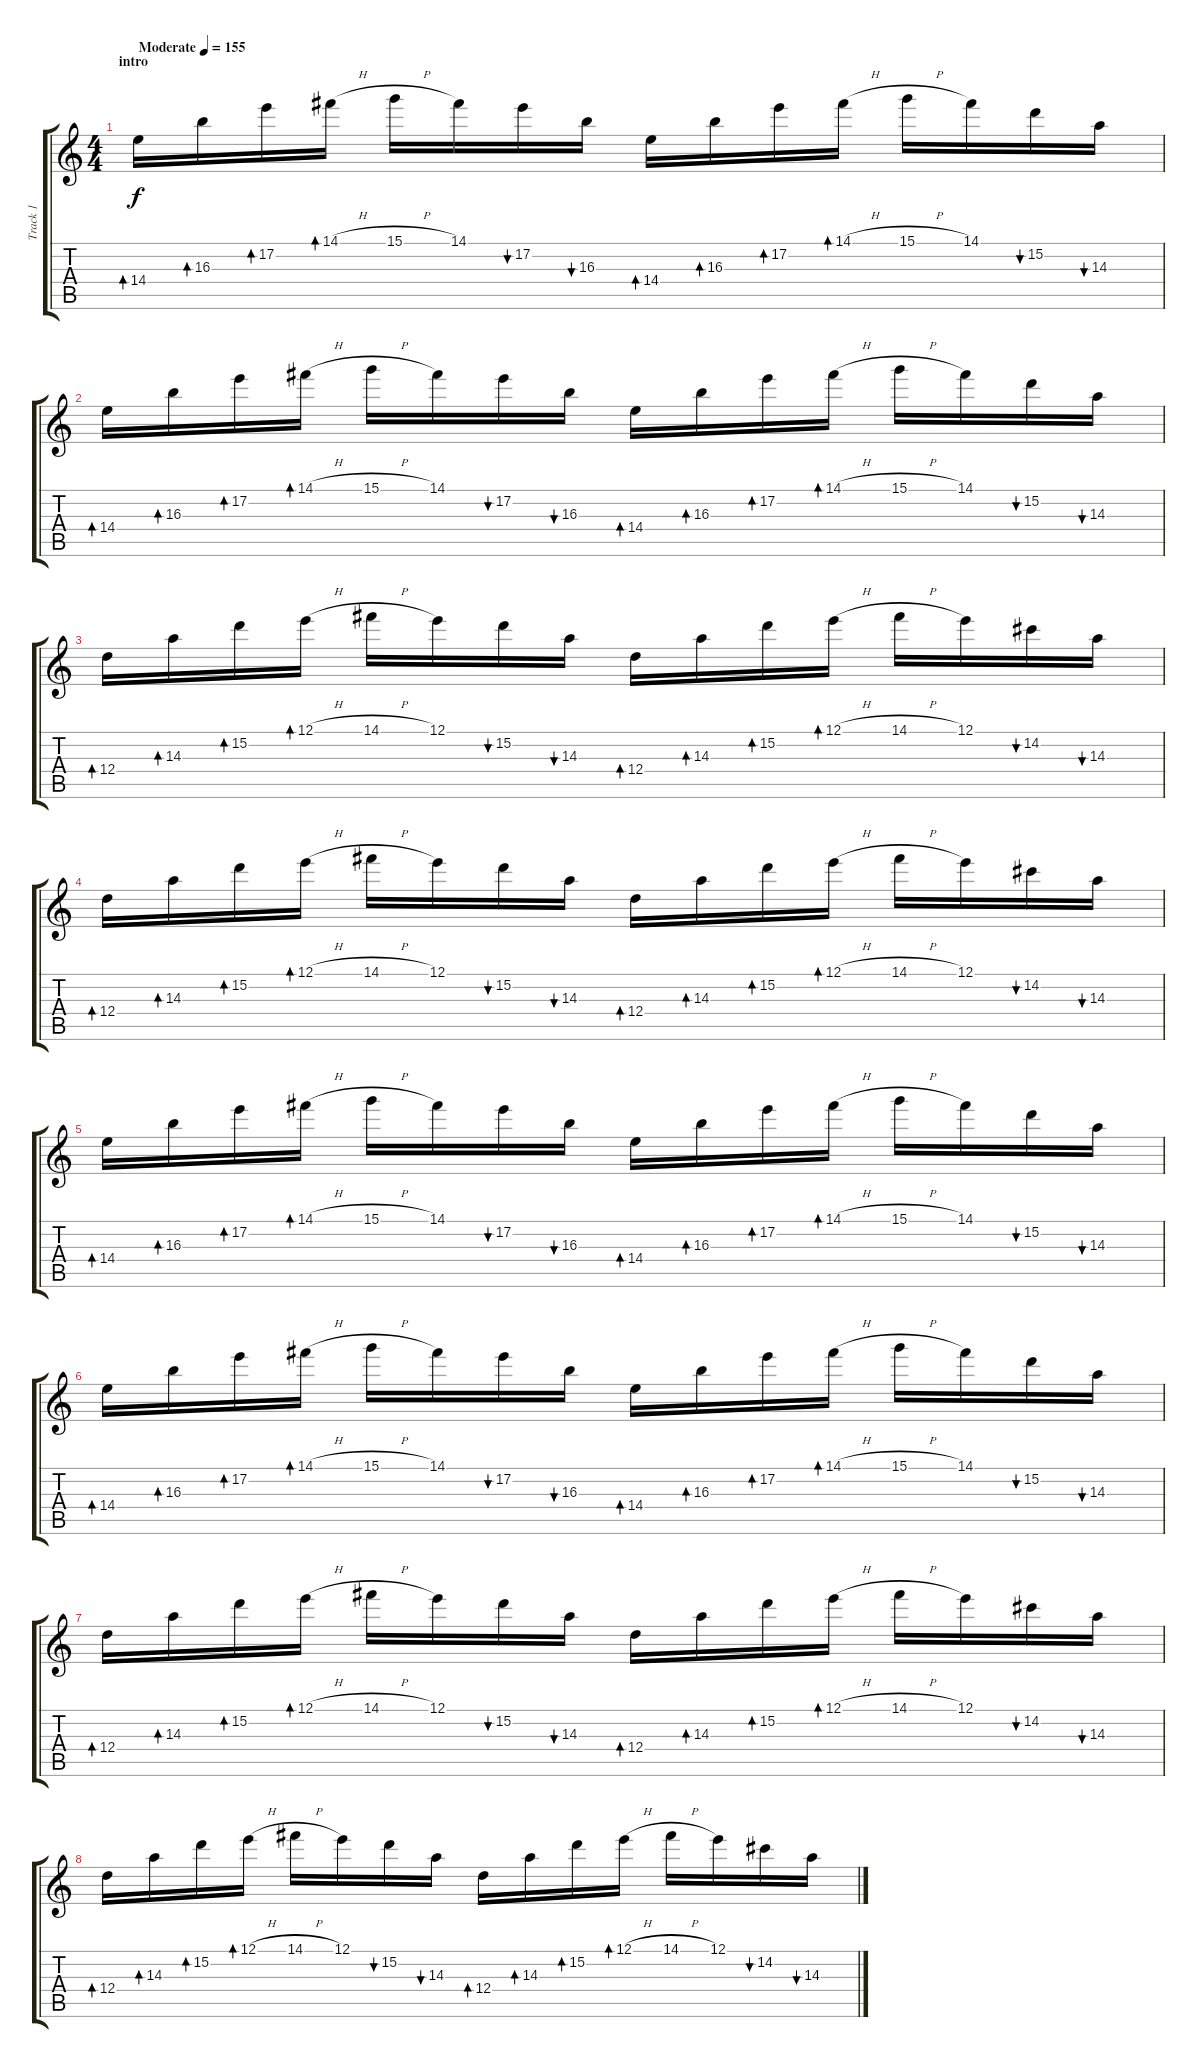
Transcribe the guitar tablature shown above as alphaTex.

\track ("Track 1" "Track 1") {instrument distortionguitar}
\staff {score tabs}
\tuning (E4 B3 G3 D3 A2 D2) {hide}
\ts (4 4)
\section ("" "intro")
\tempo (155 "Moderate")
\clef g2
\ks c
14.4.16{bd 60 dy f instrument distortionguitar} 16.3.16{bd 60} 17.2.16{bd 60} 14.1{h}.16{bd 60} 15.1{h}.16 14.1.16 17.2.16{bu 60} 16.3.16{bu 60} 14.4.16{bd 60} 16.3.16{bd 60} 17.2.16{bd 60} 14.1{h}.16{bd 60} 15.1{h}.16 14.1.16 15.2.16{bu 60} 14.3.16{bu 60} |
14.4.16{bd 60} 16.3.16{bd 60} 17.2.16{bd 60} 14.1{h}.16{bd 60} 15.1{h}.16 14.1.16 17.2.16{bu 60} 16.3.16{bu 60} 14.4.16{bd 60} 16.3.16{bd 60} 17.2.16{bd 60} 14.1{h}.16{bd 60} 15.1{h}.16 14.1.16 15.2.16{bu 60} 14.3.16{bu 60} |
12.4.16{bd 60} 14.3.16{bd 60} 15.2.16{bd 60} 12.1{h}.16{bd 60} 14.1{h}.16 12.1.16 15.2.16{bu 60} 14.3.16{bu 60} 12.4.16{bd 60} 14.3.16{bd 60} 15.2.16{bd 60} 12.1{h}.16{bd 60} 14.1{h}.16 12.1.16 14.2.16{bu 60} 14.3.16{bu 60} |
12.4.16{bd 60} 14.3.16{bd 60} 15.2.16{bd 60} 12.1{h}.16{bd 60} 14.1{h}.16 12.1.16 15.2.16{bu 60} 14.3.16{bu 60} 12.4.16{bd 60} 14.3.16{bd 60} 15.2.16{bd 60} 12.1{h}.16{bd 60} 14.1{h}.16 12.1.16 14.2.16{bu 60} 14.3.16{bu 60} |
14.4.16{bd 60} 16.3.16{bd 60} 17.2.16{bd 60} 14.1{h}.16{bd 60} 15.1{h}.16 14.1.16 17.2.16{bu 60} 16.3.16{bu 60} 14.4.16{bd 60} 16.3.16{bd 60} 17.2.16{bd 60} 14.1{h}.16{bd 60} 15.1{h}.16 14.1.16 15.2.16{bu 60} 14.3.16{bu 60} |
14.4.16{bd 60} 16.3.16{bd 60} 17.2.16{bd 60} 14.1{h}.16{bd 60} 15.1{h}.16 14.1.16 17.2.16{bu 60} 16.3.16{bu 60} 14.4.16{bd 60} 16.3.16{bd 60} 17.2.16{bd 60} 14.1{h}.16{bd 60} 15.1{h}.16 14.1.16 15.2.16{bu 60} 14.3.16{bu 60} |
12.4.16{bd 60} 14.3.16{bd 60} 15.2.16{bd 60} 12.1{h}.16{bd 60} 14.1{h}.16 12.1.16 15.2.16{bu 60} 14.3.16{bu 60} 12.4.16{bd 60} 14.3.16{bd 60} 15.2.16{bd 60} 12.1{h}.16{bd 60} 14.1{h}.16 12.1.16 14.2.16{bu 60} 14.3.16{bu 60} |
12.4.16{bd 60} 14.3.16{bd 60} 15.2.16{bd 60} 12.1{h}.16{bd 60} 14.1{h}.16 12.1.16 15.2.16{bu 60} 14.3.16{bu 60} 12.4.16{bd 60} 14.3.16{bd 60} 15.2.16{bd 60} 12.1{h}.16{bd 60} 14.1{h}.16 12.1.16 14.2.16{bu 60} 14.3.16{bu 60}
